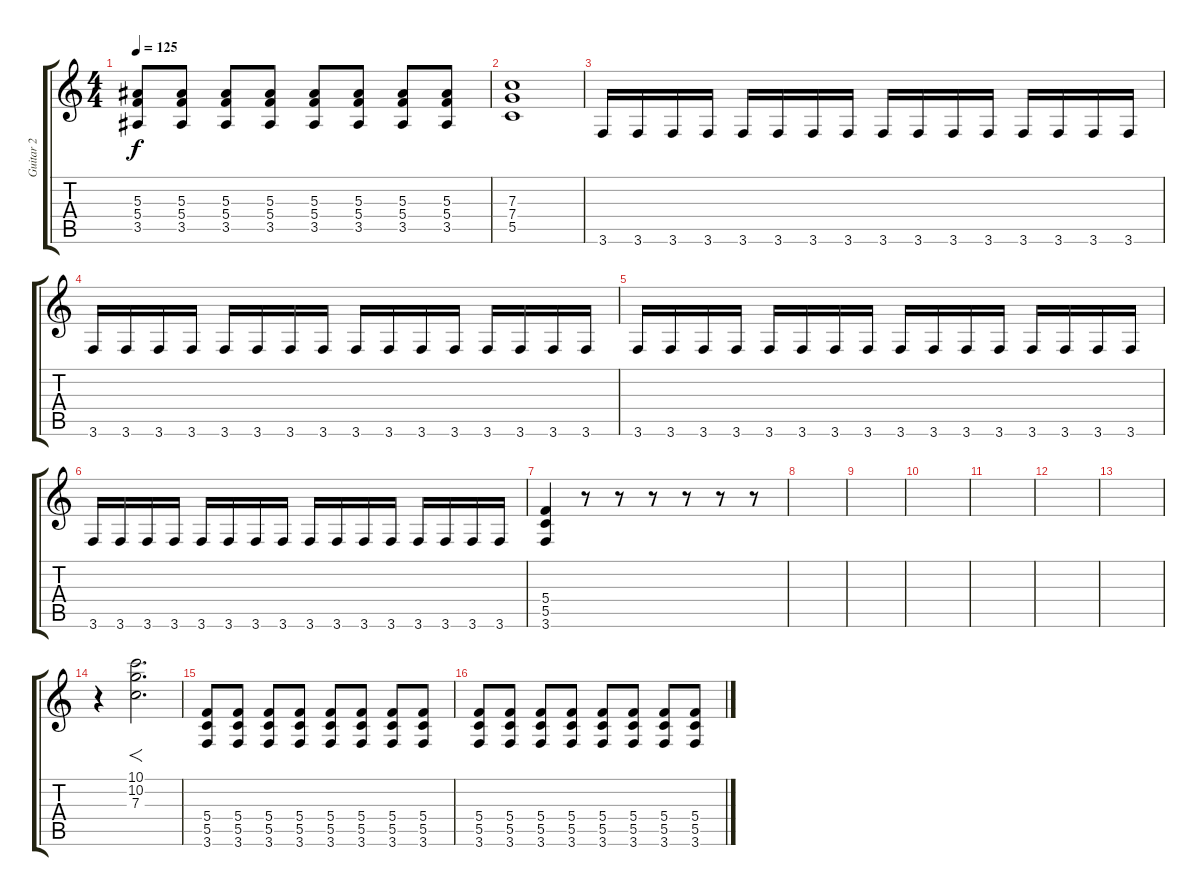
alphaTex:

\track ("Guitar 2" "Guitar 2") {instrument distortionguitar}
\staff {score tabs}
\tuning (D4 A3 F3 C3 G2 D2) {hide}
\ts (4 4)
\tempo 125
\clef g2
\ks c
(5.3 5.4 3.5).8{dy f} (5.3 5.4 3.5).8 (5.3 5.4 3.5).8 (5.3 5.4 3.5).8 (5.3 5.4 3.5).8 (5.3 5.4 3.5).8 (5.3 5.4 3.5).8 (5.3 5.4 3.5).8 |
(7.3 7.4 5.5).1 |
3.6.16 3.6.16 3.6.16 3.6.16 3.6.16 3.6.16 3.6.16 3.6.16 3.6.16 3.6.16 3.6.16 3.6.16 3.6.16 3.6.16 3.6.16 3.6.16 |
3.6.16 3.6.16 3.6.16 3.6.16 3.6.16 3.6.16 3.6.16 3.6.16 3.6.16 3.6.16 3.6.16 3.6.16 3.6.16 3.6.16 3.6.16 3.6.16 |
3.6.16 3.6.16 3.6.16 3.6.16 3.6.16 3.6.16 3.6.16 3.6.16 3.6.16 3.6.16 3.6.16 3.6.16 3.6.16 3.6.16 3.6.16 3.6.16 |
3.6.16 3.6.16 3.6.16 3.6.16 3.6.16 3.6.16 3.6.16 3.6.16 3.6.16 3.6.16 3.6.16 3.6.16 3.6.16 3.6.16 3.6.16 3.6.16 |
(5.4 5.5 3.6).4 r.8 r.8 r.8 r.8 r.8 r.8 |
|
|
|
|
|
|
r.4 (10.1 10.2 7.3).2{f d} |
(5.4 5.5 3.6).8 (5.4 5.5 3.6).8 (5.4 5.5 3.6).8 (5.4 5.5 3.6).8 (5.4 5.5 3.6).8 (5.4 5.5 3.6).8 (5.4 5.5 3.6).8 (5.4 5.5 3.6).8 |
(5.4 5.5 3.6).8 (5.4 5.5 3.6).8 (5.4 5.5 3.6).8 (5.4 5.5 3.6).8 (5.4 5.5 3.6).8 (5.4 5.5 3.6).8 (5.4 5.5 3.6).8 (5.4 5.5 3.6).8
